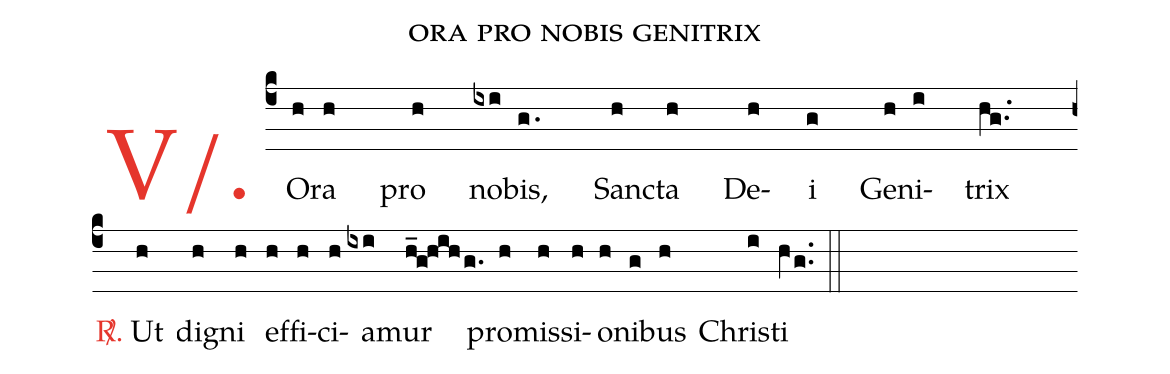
name: ora pro nobis genitrix;
%%
(c4) <c><sp>V/.</sp></c> Or(h)a(h) pro(h) no(ixi)bis,(g.) Sanc(h)ta(h) De(h)i(g) Ge(h)ni(i)trix(hg..) (z)
<c><sp>R/</sp>.</c> Ut(h) dig(h)ni(h) ef(h)fi(h)ci(h)a(ixi)mur(h_1!g!hihg.) pro(h)mis(h)si(h)o(h)ni(g)bus(h) Chris(i)ti(hVg..) (::)
